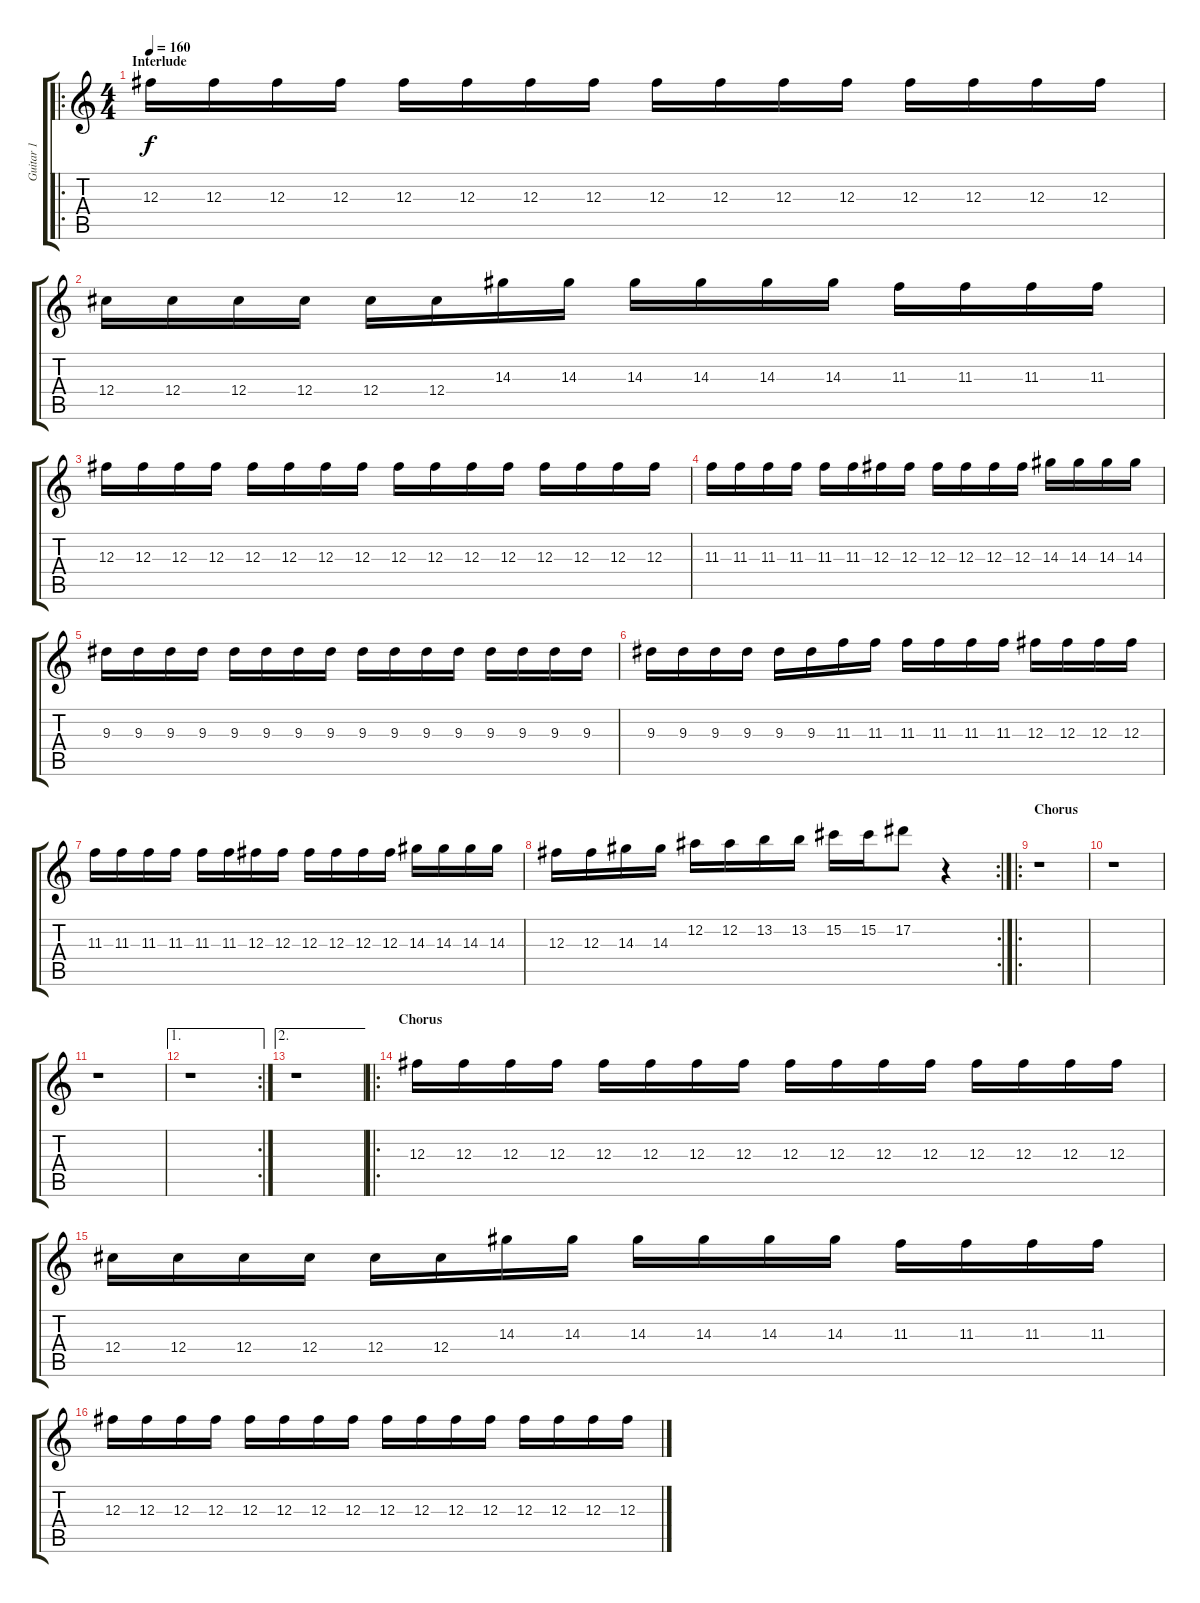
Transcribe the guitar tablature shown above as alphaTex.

\track ("Guitar 1" "Guitar 1") {instrument distortionguitar}
\staff {score tabs}
\tuning (Eb4 Bb3 Gb3 Db3 Ab2 Eb2) {hide}
\ro
\ts (4 4)
\section ("" "Interlude")
\tempo 160
\clef g2
\ks c
12.3.16{dy f} 12.3.16 12.3.16 12.3.16 12.3.16 12.3.16 12.3.16 12.3.16 12.3.16 12.3.16 12.3.16 12.3.16 12.3.16 12.3.16 12.3.16 12.3.16 |
12.4.16 12.4.16 12.4.16 12.4.16 12.4.16 12.4.16 14.3.16 14.3.16 14.3.16 14.3.16 14.3.16 14.3.16 11.3.16 11.3.16 11.3.16 11.3.16 |
12.3.16 12.3.16 12.3.16 12.3.16 12.3.16 12.3.16 12.3.16 12.3.16 12.3.16 12.3.16 12.3.16 12.3.16 12.3.16 12.3.16 12.3.16 12.3.16 |
11.3.16 11.3.16 11.3.16 11.3.16 11.3.16 11.3.16 12.3.16 12.3.16 12.3.16 12.3.16 12.3.16 12.3.16 14.3.16 14.3.16 14.3.16 14.3.16 |
9.3.16 9.3.16 9.3.16 9.3.16 9.3.16 9.3.16 9.3.16 9.3.16 9.3.16 9.3.16 9.3.16 9.3.16 9.3.16 9.3.16 9.3.16 9.3.16 |
9.3.16 9.3.16 9.3.16 9.3.16 9.3.16 9.3.16 11.3.16 11.3.16 11.3.16 11.3.16 11.3.16 11.3.16 12.3.16 12.3.16 12.3.16 12.3.16 |
11.3.16 11.3.16 11.3.16 11.3.16 11.3.16 11.3.16 12.3.16 12.3.16 12.3.16 12.3.16 12.3.16 12.3.16 14.3.16 14.3.16 14.3.16 14.3.16 |
\rc 2
12.3.16 12.3.16 14.3.16 14.3.16 12.2.16 12.2.16 13.2.16 13.2.16 15.2.16 15.2.16 17.2.8 r.4 |
\ro
\section ("" "Chorus")
r.1 |
r.1 |
r.1 |
\ae 1
\rc 2
r.1 |
\ae 2
r.1 |
\ro
\section ("" "Chorus")
12.3.16 12.3.16 12.3.16 12.3.16 12.3.16 12.3.16 12.3.16 12.3.16 12.3.16 12.3.16 12.3.16 12.3.16 12.3.16 12.3.16 12.3.16 12.3.16 |
12.4.16 12.4.16 12.4.16 12.4.16 12.4.16 12.4.16 14.3.16 14.3.16 14.3.16 14.3.16 14.3.16 14.3.16 11.3.16 11.3.16 11.3.16 11.3.16 |
12.3.16 12.3.16 12.3.16 12.3.16 12.3.16 12.3.16 12.3.16 12.3.16 12.3.16 12.3.16 12.3.16 12.3.16 12.3.16 12.3.16 12.3.16 12.3.16
